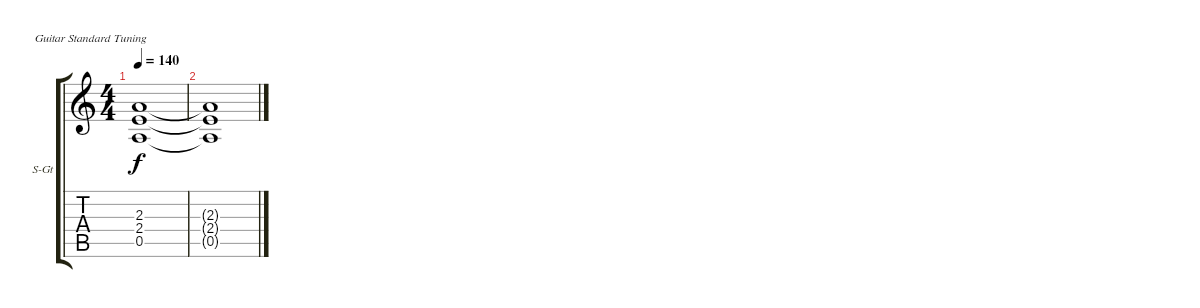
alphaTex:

\bracketExtendMode groupsimilarinstruments
\firstSystemTrackNameOrientation horizontal
\otherSystemsTrackNameOrientation horizontal
\track ("Synth 1Johns 3" "S-Gt") {instrument acousticgrandpiano}
\staff {score tabs}
\tuning (E4 B3 G3 D3 A2 E2)
\displaytranspose 12
\ts (4 4)
\tempo 140
\clef g2
\ks c
(2.3 2.4 0.5).1{dy f} |
(2.3{t} 2.4{t} 0.5{t}).1
